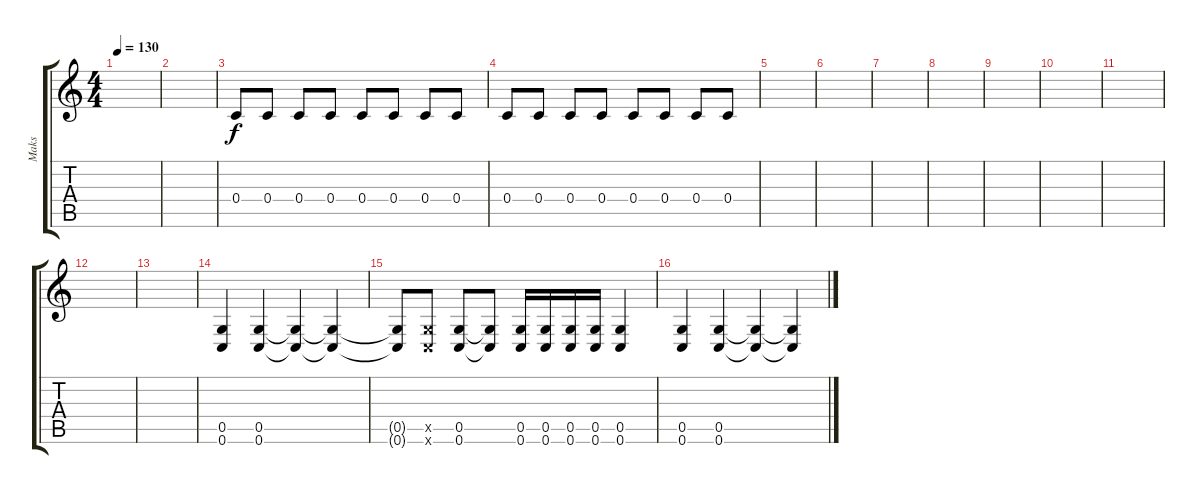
\track ("Maks" "Maks") {instrument distortionguitar}
\staff {score tabs}
\tuning (D4 A3 F3 C3 G2 C2) {hide}
\ts (4 4)
\tempo 130
\clef g2
\ks c
|
|
0.4.8 0.4.8 0.4.8 0.4.8 0.4.8 0.4.8 0.4.8 0.4.8 |
0.4.8 0.4.8 0.4.8 0.4.8 0.4.8 0.4.8 0.4.8 0.4.8 |
|
|
|
|
|
|
|
|
|
(0.5 0.6).4 (0.5 0.6).4 (0.5{t} 0.6{t}).4 (0.5{t} 0.6{t}).4 |
(0.5{t} 0.6{t}).8 (0.5{x} 0.6{x}).8 (0.5 0.6).8 (0.5{t} 0.6{t}).8 (0.5 0.6).16 (0.5 0.6).16 (0.5 0.6).16 (0.5 0.6).16 (0.5 0.6).4 |
(0.5 0.6).4 (0.5 0.6).4 (0.5{t} 0.6{t}).4 (0.5{t} 0.6{t}).4
